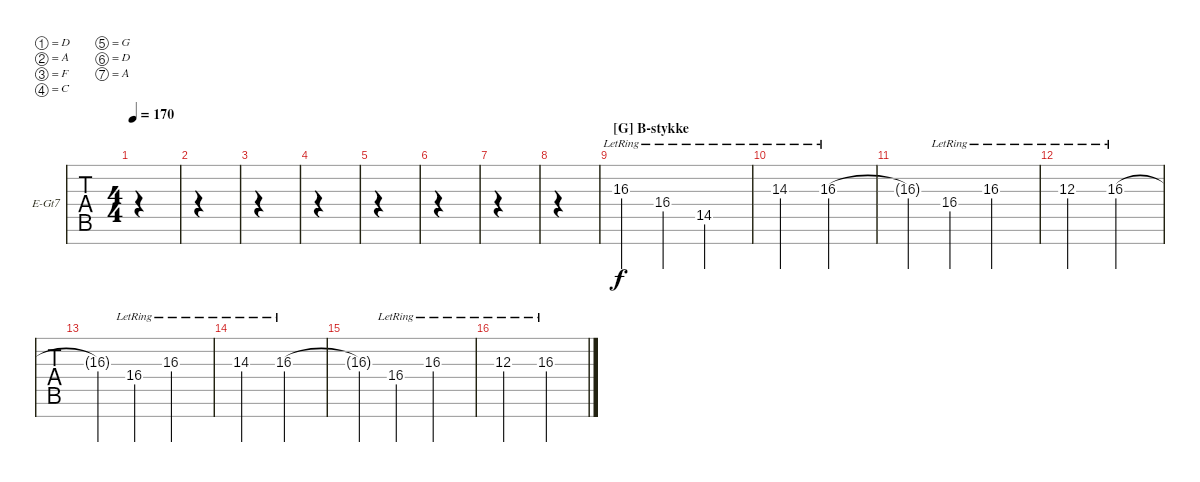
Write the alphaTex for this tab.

\defaultSystemsLayout 4
\bracketExtendMode groupsimilarinstruments
\firstSystemTrackNameOrientation horizontal
\otherSystemsTrackNameOrientation horizontal
\track ("Guitar 3 (Clean)" "E-Gt7") {instrument electricguitarclean}
\staff {tabs}
\tuning (D4 A3 F3 C3 G2 D2 A1)
\ts (4 4)
\tempo 170
\clef g2
\ks c
|
|
|
|
|
|
|
|
\section ("G" "B-stykke")
16.3{lr}.4 16.4{lr}.4 14.5{lr}.2 |
14.3{lr}.2 16.3{lr}.2 |
16.3{t}.4 16.4{lr}.4 16.3{lr}.2 |
12.3{lr}.2 16.3{lr}.2 |
16.3{t}.4 16.4{lr}.4 16.3{lr}.2 |
14.3{lr}.2 16.3{lr}.2 |
16.3{t}.4 16.4{lr}.4 16.3{lr}.2 |
12.3{lr}.2 16.3{lr}.2
